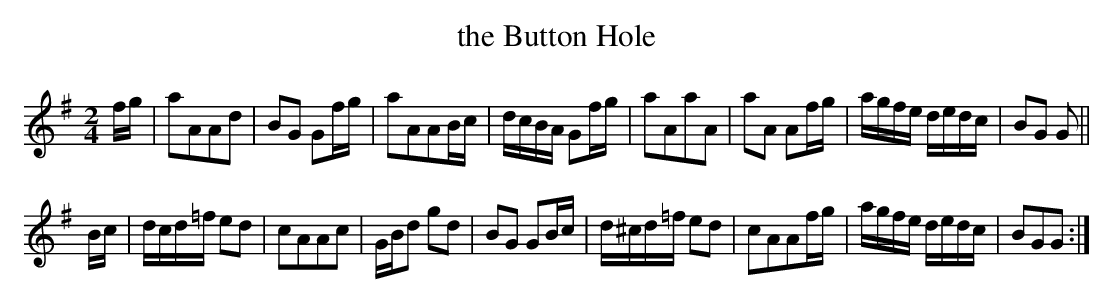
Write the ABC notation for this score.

X:1
T:the Button Hole
M:2/4
K:G
fg|\
a2A2A2d2| B2G2 G2fg| a2A2A2Bc| dcBA G2fg|\
a2A2a2A2| a2A2 A2fg| agfe dedc| B2G2 G2||
Bc|\
dcd=f e2d2| c2A2A2c2| GBd2 g2d2| B2G2 G2Bc|\
d^cd=f e2d2| c2A2A2fg| agfe dedc| B2G2G2 :|
